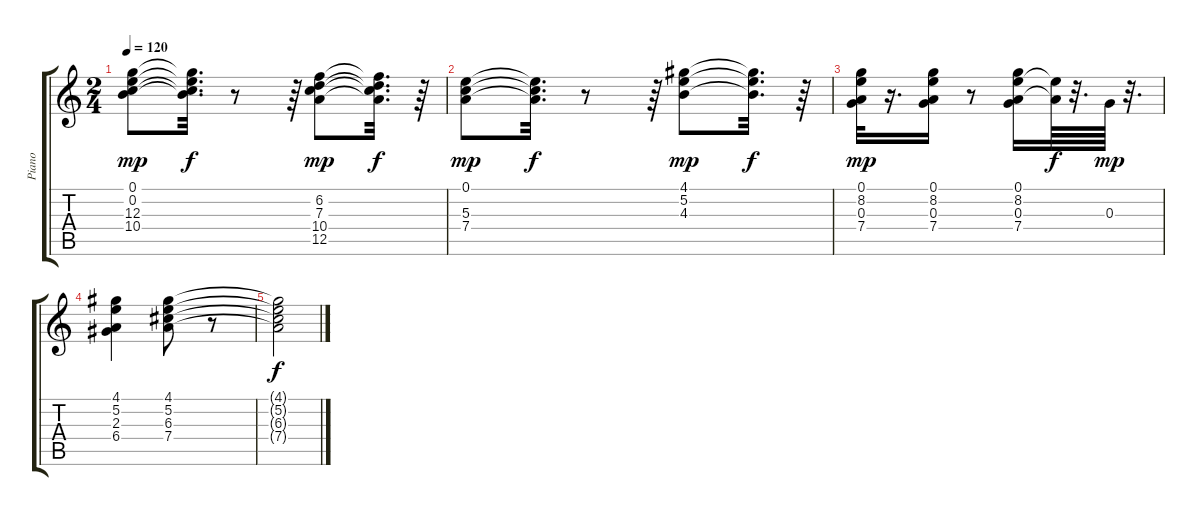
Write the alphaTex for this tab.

\track ("Piano" "Piano") {instrument overdrivenguitar}
\staff {score tabs}
\tuning (E4 B3 G3 D3 A2 E2) {hide}
\ts (2 4)
\tempo 120
\clef g2
\ks c
(0.1 0.2 12.3 10.4).8{dy mp} (0.1{t} 0.2{t} 12.3{t} 10.4{t}).32{d dy f} r.8 r.64 (6.2 7.3 10.4 12.5).8{dy mp} (6.2{t} 7.3{t} 10.4{t} 12.5{t}).32{d dy f} r.64 |
(0.1 5.3 7.4).8{dy mp} (0.1{t} 5.3{t} 7.4{t}).32{d dy f} r.8 r.64 (4.1 5.2 4.3).8{dy mp} (4.1{t} 5.2{t} 4.3{t}).32{d dy f} r.64 |
(0.1 8.2 0.3 7.4).32{dy mp} r.16{d} (0.1 8.2 0.3 7.4).16 r.8 (0.1 8.2 0.3 7.4).16 (0.1{t} 7.4{t}).64{dy f} r.32{d} 0.3.64{dy mp} r.32{d} |
(4.1 5.2 2.3 6.4).4 (4.1 5.2 6.3 7.4).8 r.8 |
(4.1{t} 5.2{t} 6.3{t} 7.4{t}).2{dy f}
